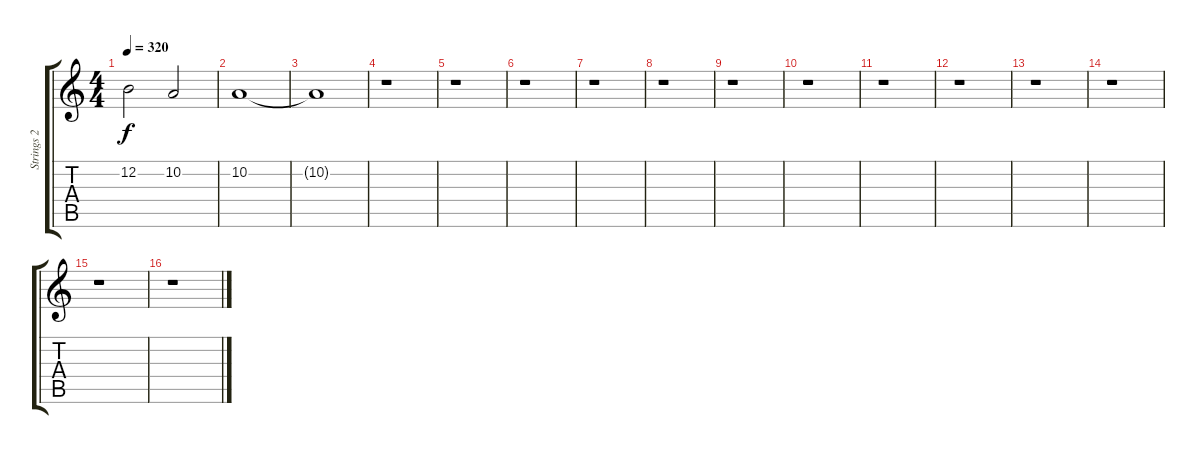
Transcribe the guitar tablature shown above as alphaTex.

\track ("Strings 2" "Strings 2") {instrument stringensemble1}
\staff {score tabs}
\tuning (E4 B3 G3 D3 A2 E2) {hide}
\ts (4 4)
\tempo 320
\clef g2
\ks c
12.2{t}.2{dy f} 10.2.2 |
10.2.1 |
10.2{t}.1 |
r.1 |
r.1 |
r.1 |
r.1 |
r.1 |
r.1 |
r.1 |
r.1 |
r.1 |
r.1 |
r.1 |
r.1 |
r.1
